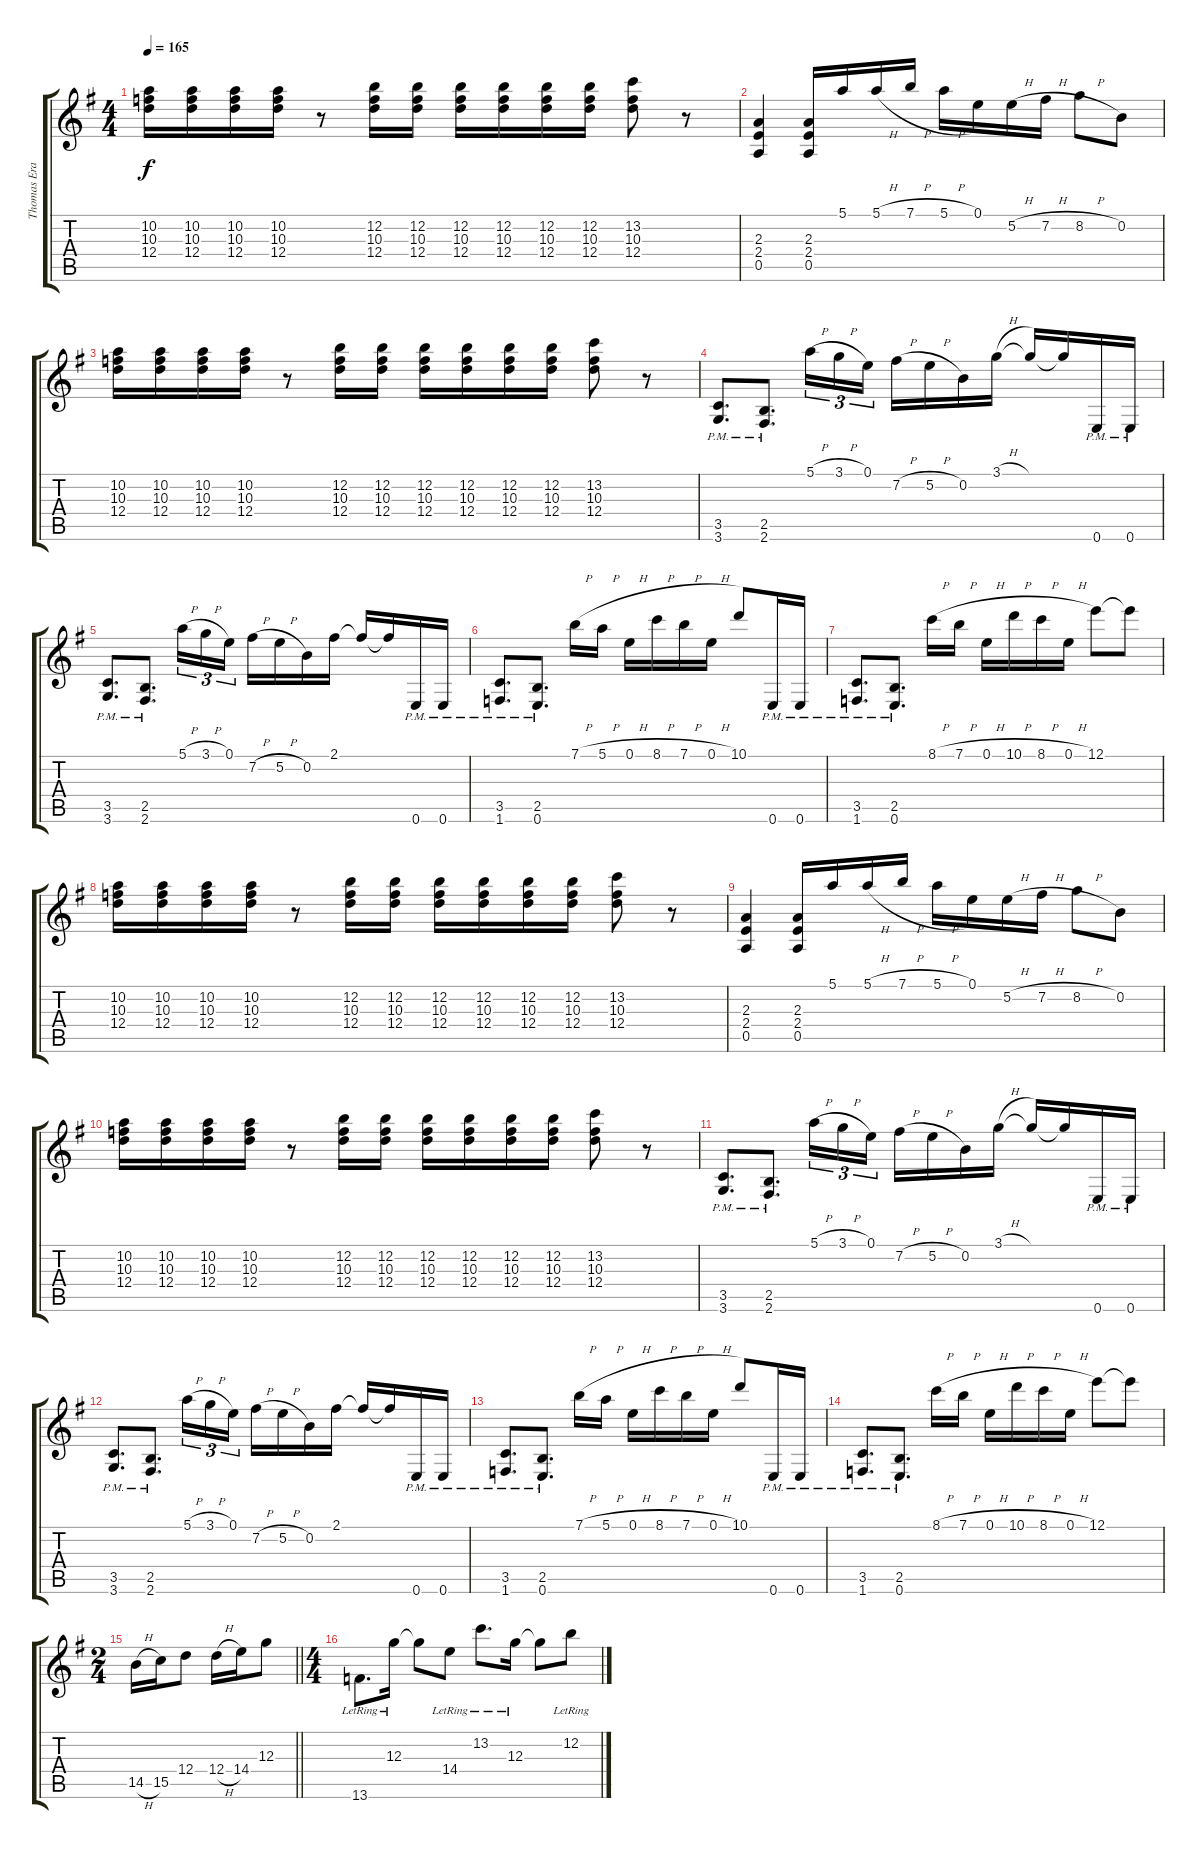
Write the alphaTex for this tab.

\track ("Thomas Erak" "Thomas Era") {instrument overdrivenguitar}
\staff {score tabs}
\tuning (E4 B3 G3 D3 A2 E2) {hide}
\ts (4 4)
\tempo 165
\clef g2
\ks g
(10.2 10.3 12.4).16{dy f} (10.2 10.3 12.4).16 (10.2 10.3 12.4).16 (10.2 10.3 12.4).16 r.8 (12.2 10.3 12.4).16 (12.2 10.3 12.4).16 (12.2 10.3 12.4).16 (12.2 10.3 12.4).16 (12.2 10.3 12.4).16 (12.2 10.3 12.4).16 (13.2 10.3 12.4).8 r.8 |
(2.3 2.4 0.5).4 (2.3 2.4 0.5).16 5.1.16 5.1{h}.16 7.1{h}.16 5.1{h}.16 0.1.16 5.2{h}.16 7.2{h}.16 8.2{h}.8 0.2.8 |
(10.2 10.3 12.4).16 (10.2 10.3 12.4).16 (10.2 10.3 12.4).16 (10.2 10.3 12.4).16 r.8 (12.2 10.3 12.4).16 (12.2 10.3 12.4).16 (12.2 10.3 12.4).16 (12.2 10.3 12.4).16 (12.2 10.3 12.4).16 (12.2 10.3 12.4).16 (13.2 10.3 12.4).8 r.8 |
(3.5{pm} 3.6{pm}).8{d} (2.5{pm} 2.6{pm}).8{d} 5.1{h}.16{tu (3 2)} 3.1{h}.16{tu (3 2)} 0.1.16{tu (3 2)} 7.2{h}.16 5.2{h}.16 0.2.16 3.1{h}.16 3.1{t}.16 3.1{t}.16 0.6{pm}.16 0.6{pm}.16 |
(3.5{pm} 3.6{pm}).8{d} (2.5{pm} 2.6{pm}).8{d} 5.1{h}.16{tu (3 2)} 3.1{h}.16{tu (3 2)} 0.1.16{tu (3 2)} 7.2{h}.16 5.2{h}.16 0.2.16 2.1.16 2.1{t}.16 2.1{t}.16 0.6{pm}.16 0.6{pm}.16 |
(3.5{pm} 1.6{pm}).8{d} (2.5{pm} 0.6{pm}).8{d} 7.1{h}.16 5.1{h}.16 0.1{h}.16 8.1{h}.16 7.1{h}.16 0.1{h}.16 10.1.8 0.6{pm}.16 0.6{pm}.16 |
(3.5{pm} 1.6{pm}).8{d} (2.5{pm} 0.6{pm}).8{d} 8.1{h}.16 7.1{h}.16 0.1{h}.16 10.1{h}.16 8.1{h}.16 0.1{h}.16 12.1.8 12.1{t}.8 |
(10.2 10.3 12.4).16 (10.2 10.3 12.4).16 (10.2 10.3 12.4).16 (10.2 10.3 12.4).16 r.8 (12.2 10.3 12.4).16 (12.2 10.3 12.4).16 (12.2 10.3 12.4).16 (12.2 10.3 12.4).16 (12.2 10.3 12.4).16 (12.2 10.3 12.4).16 (13.2 10.3 12.4).8 r.8 |
(2.3 2.4 0.5).4 (2.3 2.4 0.5).16 5.1.16 5.1{h}.16 7.1{h}.16 5.1{h}.16 0.1.16 5.2{h}.16 7.2{h}.16 8.2{h}.8 0.2.8 |
(10.2 10.3 12.4).16 (10.2 10.3 12.4).16 (10.2 10.3 12.4).16 (10.2 10.3 12.4).16 r.8 (12.2 10.3 12.4).16 (12.2 10.3 12.4).16 (12.2 10.3 12.4).16 (12.2 10.3 12.4).16 (12.2 10.3 12.4).16 (12.2 10.3 12.4).16 (13.2 10.3 12.4).8 r.8 |
(3.5{pm} 3.6{pm}).8{d} (2.5{pm} 2.6{pm}).8{d} 5.1{h}.16{tu (3 2)} 3.1{h}.16{tu (3 2)} 0.1.16{tu (3 2)} 7.2{h}.16 5.2{h}.16 0.2.16 3.1{h}.16 3.1{t}.16 3.1{t}.16 0.6{pm}.16 0.6{pm}.16 |
(3.5{pm} 3.6{pm}).8{d} (2.5{pm} 2.6{pm}).8{d} 5.1{h}.16{tu (3 2)} 3.1{h}.16{tu (3 2)} 0.1.16{tu (3 2)} 7.2{h}.16 5.2{h}.16 0.2.16 2.1.16 2.1{t}.16 2.1{t}.16 0.6{pm}.16 0.6{pm}.16 |
(3.5{pm} 1.6{pm}).8{d} (2.5{pm} 0.6{pm}).8{d} 7.1{h}.16 5.1{h}.16 0.1{h}.16 8.1{h}.16 7.1{h}.16 0.1{h}.16 10.1.8 0.6{pm}.16 0.6{pm}.16 |
(3.5{pm} 1.6{pm}).8{d} (2.5{pm} 0.6{pm}).8{d} 8.1{h}.16 7.1{h}.16 0.1{h}.16 10.1{h}.16 8.1{h}.16 0.1{h}.16 12.1.8 12.1{t}.8 |
\ts (2 4)
\barLineRight lightlight
14.5{h}.16 15.5.16 12.4.8 12.4{h}.16 14.4.16 12.3.8 |
\ts (4 4)
13.6{lr}.8{d} 12.3{lr}.16 12.3{t}.8 14.4{lr}.8 13.2{lr}.8{d} 12.3{lr}.16 12.3{t}.8 12.2{lr}.8
